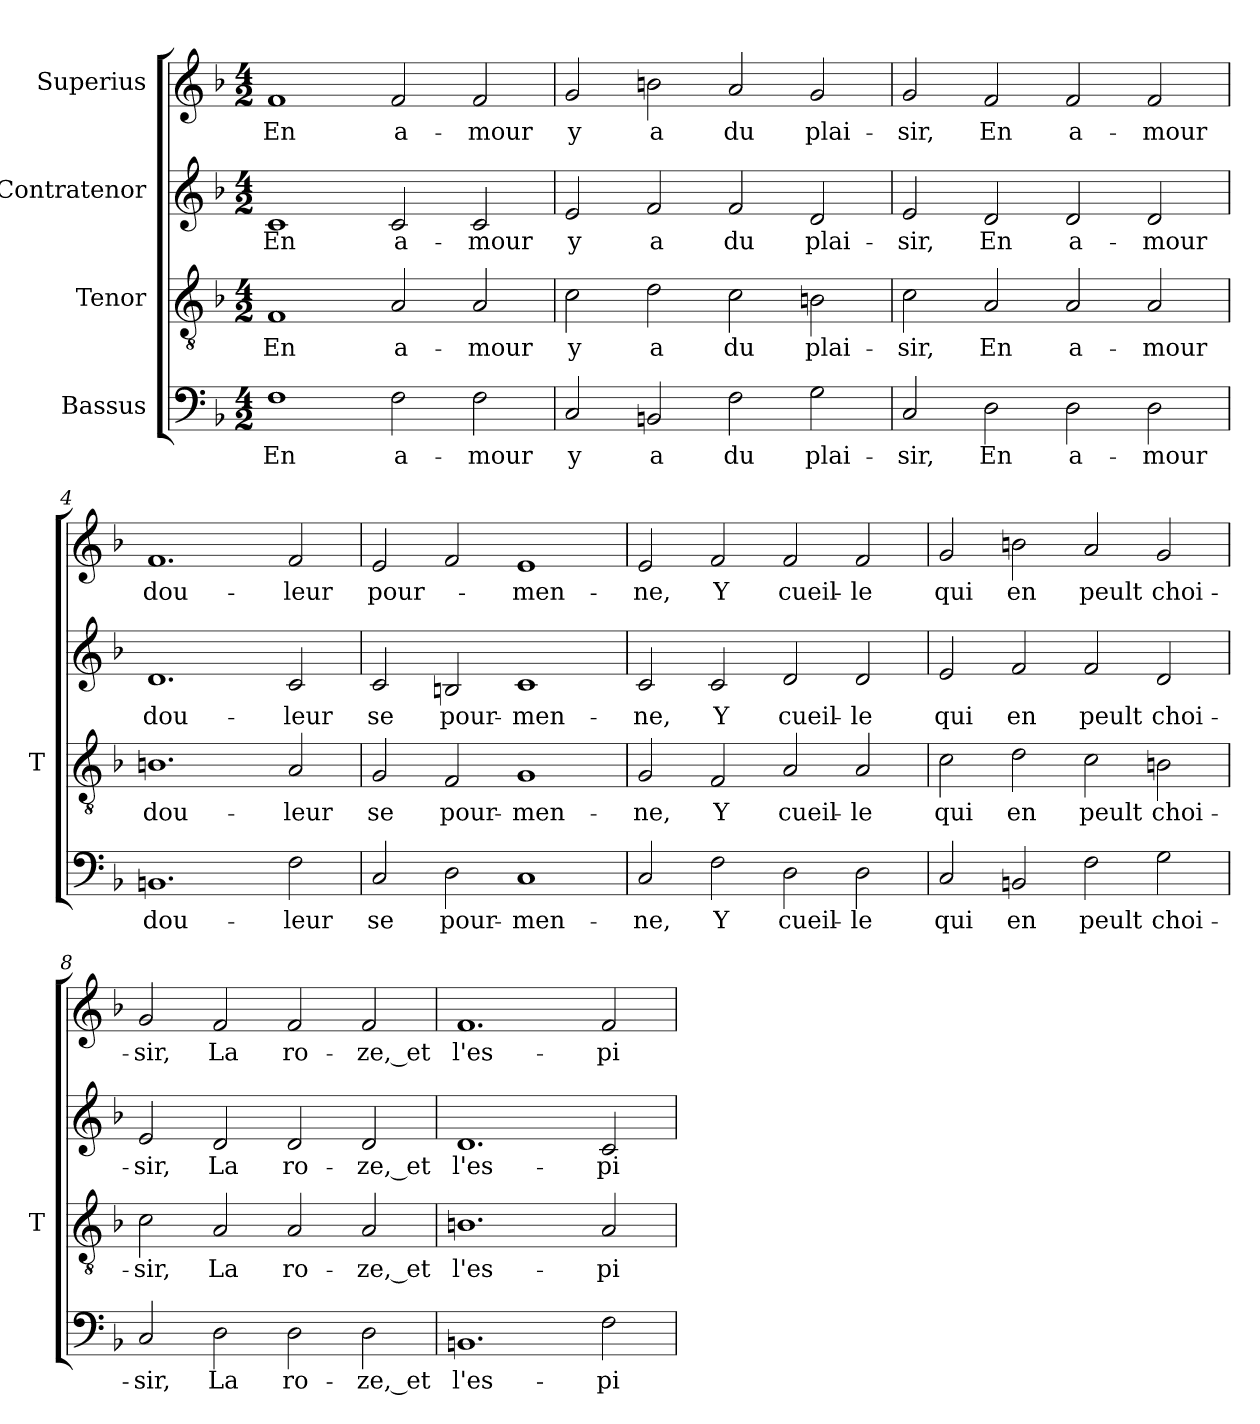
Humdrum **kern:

**kern	**text	**kern	**text	**kern	**text	**kern	**text
*part4	*part4	*part3	*part3	*part2	*part2	*part1	*part1
*staff4	*staff4	*staff3	*staff3	*staff2	*staff2	*staff1	*staff1
*I"Bassus	*	*I"Tenor	*	*I"Contratenor	*	*I"Superius	*
*	*	*I'T	*	*	*	*	*
*clefF4	*	*clefGv2	*	*clefG2	*	*clefG2	*
*k[b-]	*	*k[b-]	*	*k[b-]	*	*k[b-]	*
*M4/2	*	*M4/2	*	*M4/2	*	*M4/2	*
=1	=1	=1	=1	=1	=1	=1	=1
1F	-En	1F	-En	1c	-En	1f	-En
2F	a-	2A	a-	2c	a-	2f	a-
2F	-mour	2A	-mour	2c	-mour	2f	-mour
=2	=2	=2	=2	=2	=2	=2	=2
2C	-y	2c	-y	2e	-y	2g	-y
2BBn	-a	2d	-a	2f	-a	2bn	-a
2F	-du	2c	-du	2f	-du	2a	-du
2G	plai-	2Bn	plai-	2d	plai-	2g	plai-
=3	=3	=3	=3	=3	=3	=3	=3
2C	-sir,	2c	-sir,	2e	-sir,	2g	-sir,
2D	-En	2A	-En	2d	-En	2f	-En
2D	a-	2A	a-	2d	a-	2f	a-
2D	-mour	2A	-mour	2d	-mour	2f	-mour
=4	=4	=4	=4	=4	=4	=4	=4
1.BBn	dou-	1.Bn	dou-	1.d	dou-	1.fi	dou-
2F	-leur	2A	-leur	2c	-leur	2f	-leur
=5	=5	=5	=5	=5	=5	=5	=5
2C	-se	2G	-se	2c	-se	2e	pour-
2D	pour-	2F	pour-	2Bn	pour-	2f	.
1C	men-	1G	men-	1c	men-	1e	men-
=6	=6	=6	=6	=6	=6	=6	=6
2C	-ne,	2G	-ne,	2c	-ne,	2e	-ne,
2F	-Y	2F	-Y	2c	-Y	2f	-Y
2D	cueil-	2A	cueil-	2d	cueil-	2f	cueil-
2D	-le	2A	-le	2d	-le	2f	-le
=7	=7	=7	=7	=7	=7	=7	=7
2C	-qui	2c	-qui	2e	-qui	2g	-qui
2BBn	-en	2d	-en	2f	-en	2bn	-en
2F	-peult	2c	-peult	2f	-peult	2a	-peult
2G	choi-	2Bn	choi-	2d	choi-	2g	choi-
=8	=8	=8	=8	=8	=8	=8	=8
2C	-sir,	2c	-sir,	2e	-sir,	2g	-sir,
2D	-La	2A	-La	2d	-La	2f	-La
2D	ro-	2A	ro-	2d	ro-	2f	ro-
2D	-ze,_et	2A	-ze,_et	2d	-ze,_et	2f	-ze,_et
=9	=9	=9	=9	=9	=9	=9	=9
1.BBn	l'es-	1.Bn	l'es-	1.d	l'es-	1.f	l'es-
2F	pi-	2A	pi-	2c	pi-	2f	pi-
=	=	=	=	=	=	=	=
*-	*-	*-	*-	*-	*-	*-	*-
